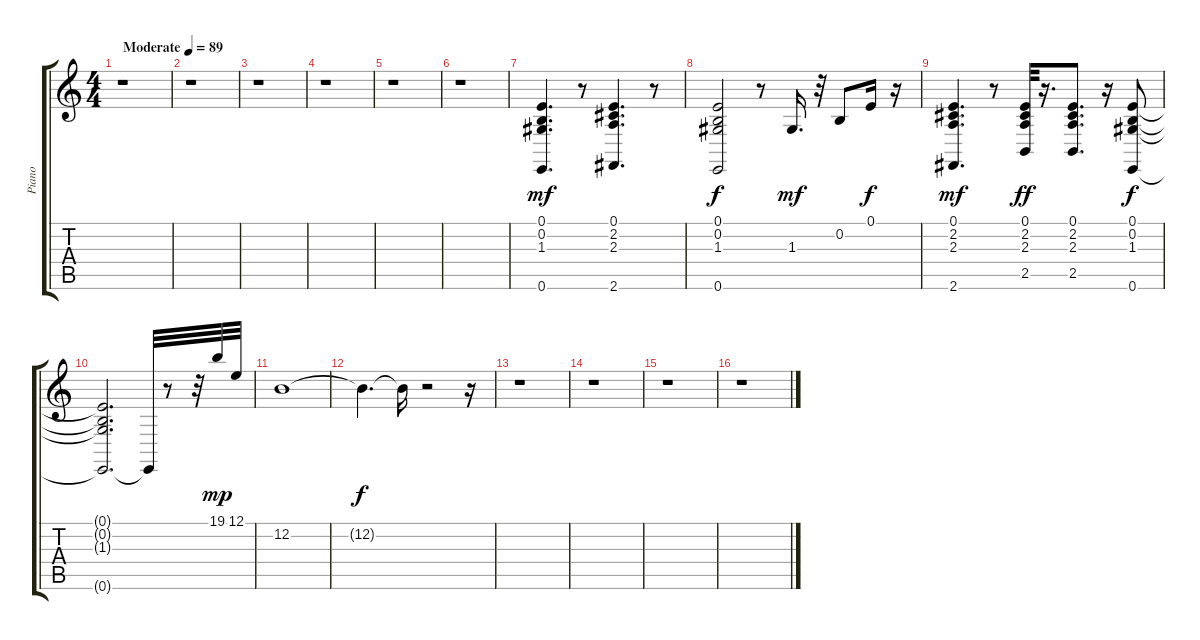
\track ("Piano" "Piano") {instrument acousticgrandpiano}
\staff {score tabs}
\tuning (E4 B3 G3 D3 A2 E2) {hide}
\ts (4 4)
\tempo (89 "Moderate")
\clef g2
\ks c
r.1{dy mf instrument acousticgrandpiano} |
r.1 |
r.1 |
r.1 |
r.1 |
r.1 |
(0.1 0.2 1.3 0.6).4{d} r.8 (0.1 2.2 2.3 2.6).4{d} r.8 |
(0.1 0.2 1.3 0.6).2{dy f} r.8 1.3.16{d dy mf} r.32 0.2.8 0.1.16{dy f} r.16 |
(0.1 2.2 2.3 2.6).4{d dy mf} r.8 (0.1 2.2 2.3 2.5).32{dy ff} r.16{d} (0.1 2.2 2.3 2.5).8{d} r.16 (0.1 0.2 1.3 0.6).8{dy f} |
(0.1{t} 0.2{t} 1.3{t} 0.6{t}).2{d} 0.6{t}.32 r.8 r.32 19.1.32{dy mp} 12.1.32 |
12.2.1 |
12.2{t}.4{d dy f} 12.2{t}.16 r.2 r.16 |
r.1 |
r.1 |
r.1 |
r.1
